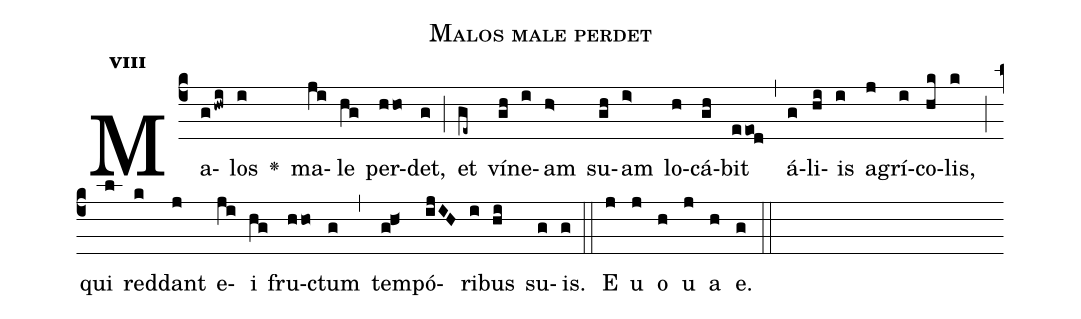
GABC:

name:Malos male perdet;
office-part:Antiphona;
mode:8;
%%
initial-style: 1;
name: Malos male perdet;
book: Antiphonae & Responsoria/Tomus IV, p. 83;
occasion: Dominica XXVII per Annum;
office-part: Vesperae Ant Ma;
annotation: 8g;
centering-scheme: english;
font: OFLSortsMillGoudy;
height: 11;
width: 4.5;
%%
(c4)Ma(ghwi)los(i) <v>\greheightstar</v>() ma(ji)le(hg) per(hho)det,(g) (;) et(ge~) ví(gh)ne(i)am(h>) su(gh)am(i>) lo(h)cá(gh)bit(eeod) (,) á(g)li(hi)is(i) a(j)grí(i)co(hk)lis,(k) (;) qui(l) red(k)dant(j) e(ji)i(hg) fru(hho)ctum(g) (,) tem(gh<)pó(ijIH)ri(i)bus(hi) su(g)is.(g) (::) E(j) u(j) o(h) u(j) a(h) e.(g) (::)
